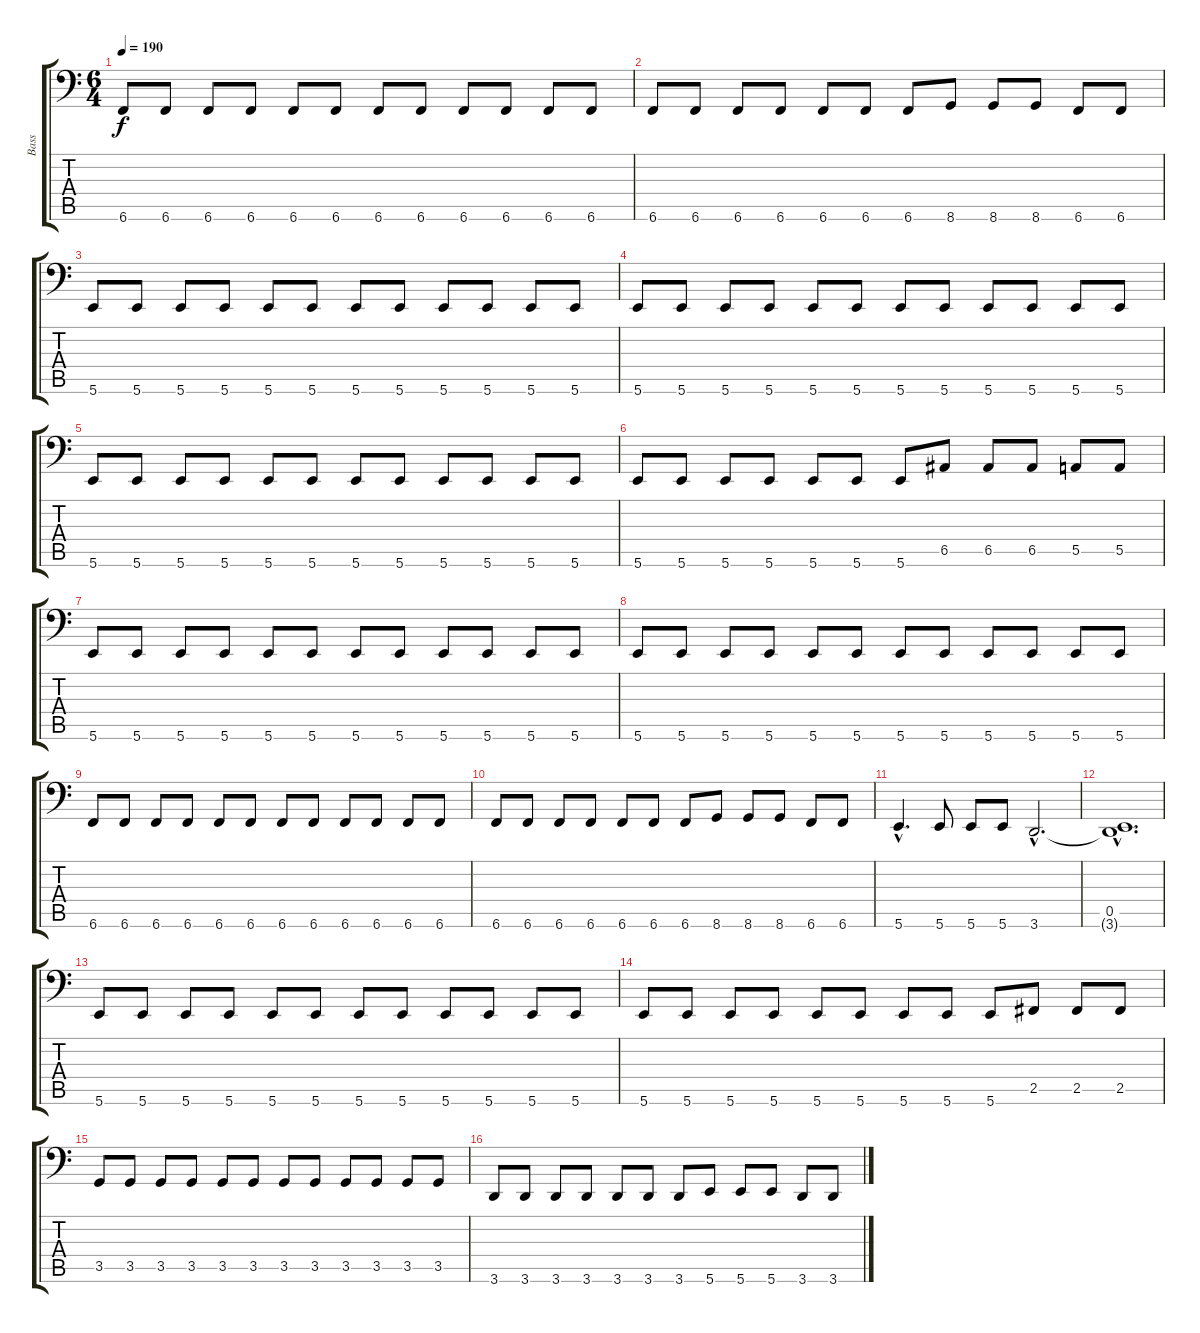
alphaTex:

\track ("Bass" "Bass") {instrument electricbasspick}
\staff {score tabs}
\tuning (B2 G2 D2 A1 E1 B0) {hide}
\ts (6 4)
\tempo 190
\clef f4
\ks c
6.6.8{dy f} 6.6.8 6.6.8 6.6.8 6.6.8 6.6.8 6.6.8 6.6.8 6.6.8 6.6.8 6.6.8 6.6.8 |
6.6.8 6.6.8 6.6.8 6.6.8 6.6.8 6.6.8 6.6.8 8.6.8 8.6.8 8.6.8 6.6.8 6.6.8 |
5.6.8 5.6.8 5.6.8 5.6.8 5.6.8 5.6.8 5.6.8 5.6.8 5.6.8 5.6.8 5.6.8 5.6.8 |
5.6.8 5.6.8 5.6.8 5.6.8 5.6.8 5.6.8 5.6.8 5.6.8 5.6.8 5.6.8 5.6.8 5.6.8 |
5.6.8 5.6.8 5.6.8 5.6.8 5.6.8 5.6.8 5.6.8 5.6.8 5.6.8 5.6.8 5.6.8 5.6.8 |
5.6.8 5.6.8 5.6.8 5.6.8 5.6.8 5.6.8 5.6.8 6.5.8 6.5.8 6.5.8 5.5.8 5.5.8 |
5.6.8 5.6.8 5.6.8 5.6.8 5.6.8 5.6.8 5.6.8 5.6.8 5.6.8 5.6.8 5.6.8 5.6.8 |
5.6.8 5.6.8 5.6.8 5.6.8 5.6.8 5.6.8 5.6.8 5.6.8 5.6.8 5.6.8 5.6.8 5.6.8 |
6.6.8 6.6.8 6.6.8 6.6.8 6.6.8 6.6.8 6.6.8 6.6.8 6.6.8 6.6.8 6.6.8 6.6.8 |
6.6.8 6.6.8 6.6.8 6.6.8 6.6.8 6.6.8 6.6.8 8.6.8 8.6.8 8.6.8 6.6.8 6.6.8 |
5.6{hac}.4{d} 5.6.8 5.6.8 5.6.8 3.6{hac}.2{d} |
(0.5{hac} 3.6{hac t}).1{d} |
5.6.8 5.6.8 5.6.8 5.6.8 5.6.8 5.6.8 5.6.8 5.6.8 5.6.8 5.6.8 5.6.8 5.6.8 |
5.6.8 5.6.8 5.6.8 5.6.8 5.6.8 5.6.8 5.6.8 5.6.8 5.6.8 2.5.8 2.5.8 2.5.8 |
3.5.8 3.5.8 3.5.8 3.5.8 3.5.8 3.5.8 3.5.8 3.5.8 3.5.8 3.5.8 3.5.8 3.5.8 |
3.6.8 3.6.8 3.6.8 3.6.8 3.6.8 3.6.8 3.6.8 5.6.8 5.6.8 5.6.8 3.6.8 3.6.8
